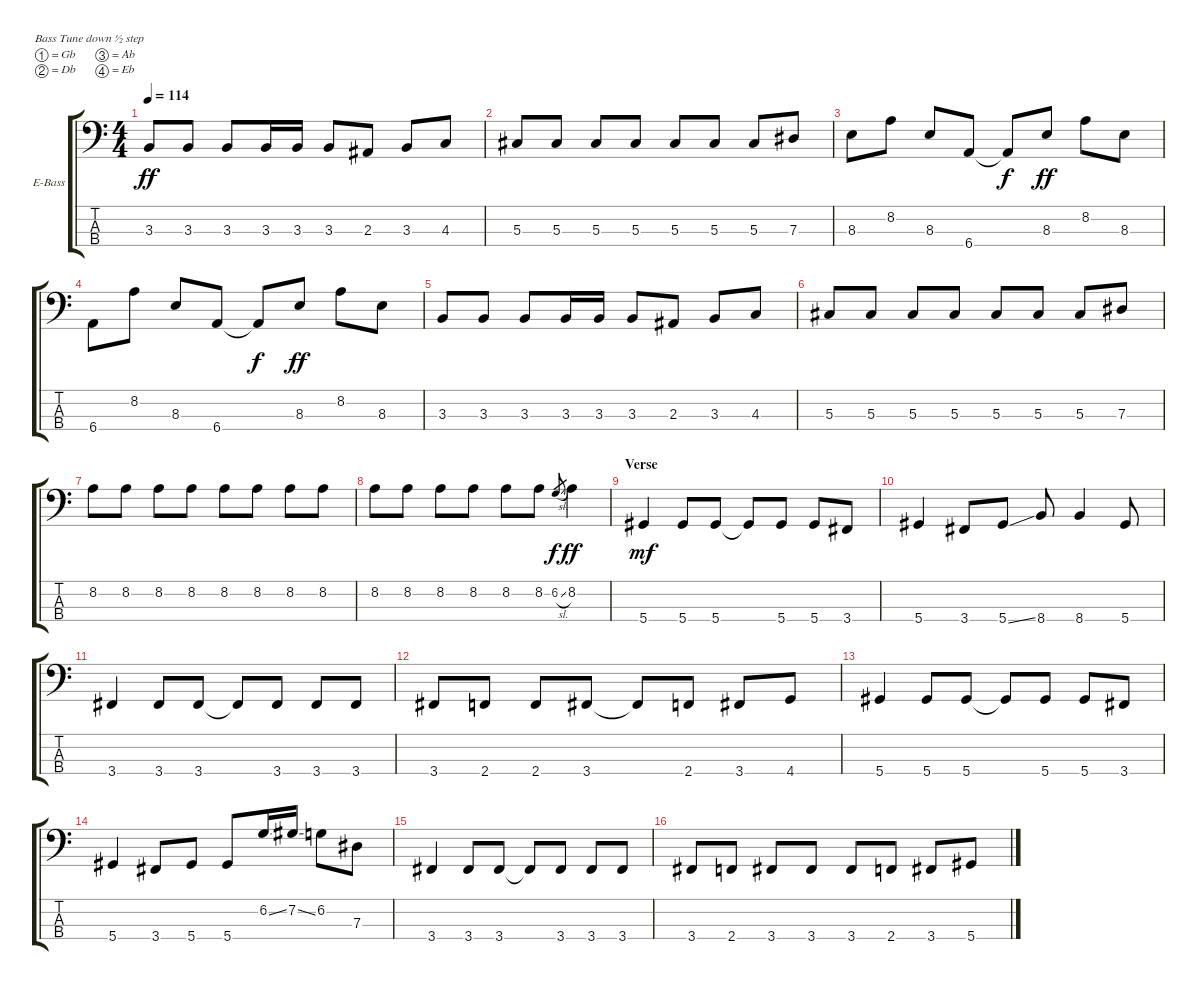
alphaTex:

\defaultSystemsLayout 4
\bracketExtendMode groupsimilarinstruments
\firstSystemTrackNameOrientation horizontal
\otherSystemsTrackNameOrientation horizontal
\track ("Electric Bass" "E-Bass") {instrument electricbassfinger}
\staff {score tabs}
\tuning (Gb2 Db2 Ab1 Eb1)
\ts (4 4)
\tempo 114
\clef f4
\scale
0.960908
\ks c
3.3.8{dy ff} 3.3.8 3.3.8 3.3.16 3.3.16 3.3.8 2.3.8 3.3.8 4.3.8 |
\scale
0.960908 5.3.8 5.3.8 5.3.8 5.3.8 5.3.8 5.3.8 5.3.8 7.3.8 |
\scale
1.07818 8.3.8 8.2.8 8.3.8 6.4.8 6.4{t}.8{dy f} 8.3.8{dy ff} 8.2.8 8.3.8 |
\scale
0.960908 6.4.8 8.2.8 8.3.8 6.4.8 6.4{t}.8{dy f} 8.3.8{dy ff} 8.2.8 8.3.8 |
\scale
0.960908 3.3.8 3.3.8 3.3.8 3.3.16 3.3.16 3.3.8 2.3.8 3.3.8 4.3.8 |
\scale
1.07818 5.3.8 5.3.8 5.3.8 5.3.8 5.3.8 5.3.8 5.3.8 7.3.8 |
\scale
0.960908 8.2.8 8.2.8 8.2.8 8.2.8 8.2.8 8.2.8 8.2.8 8.2.8 |
\scale
0.960908 8.2.8 8.2.8 8.2.8 8.2.8 8.2.8 8.2.8 6.2{sl}.8{gr dy f} 8.2.4{dy ff} |
\section ("" "Verse")
\scale
1.07818 5.4.4{dy mf} 5.4.8 5.4.8 5.4{t}.8 5.4.8 5.4.8 3.4.8 |
\scale
0.960908 5.4.4 3.4.8 5.4{ss}.8 8.4.8 8.4.4 5.4.8 |
\scale
0.960908 3.4.4 3.4.8 3.4.8 3.4{t}.8 3.4.8 3.4.8 3.4.8 |
\scale
1.07818 3.4.8 2.4.8 2.4.8 3.4.8 3.4{t}.8 2.4.8 3.4.8 4.4.8 |
\scale
0.960908 5.4.4 5.4.8 5.4.8 5.4{t}.8 5.4.8 5.4.8 3.4.8 |
\scale
0.960908 5.4.4 3.4.8 5.4.8 5.4.8 6.2{ss}.16 7.2{ss}.16 6.2.8 7.3.8 |
\scale
1.07818 3.4.4 3.4.8 3.4.8 3.4{t}.8 3.4.8 3.4.8 3.4.8 |
\scale
0.960908 3.4.8 2.4.8 3.4.8 3.4.8 3.4.8 2.4.8 3.4.8 5.4.8
